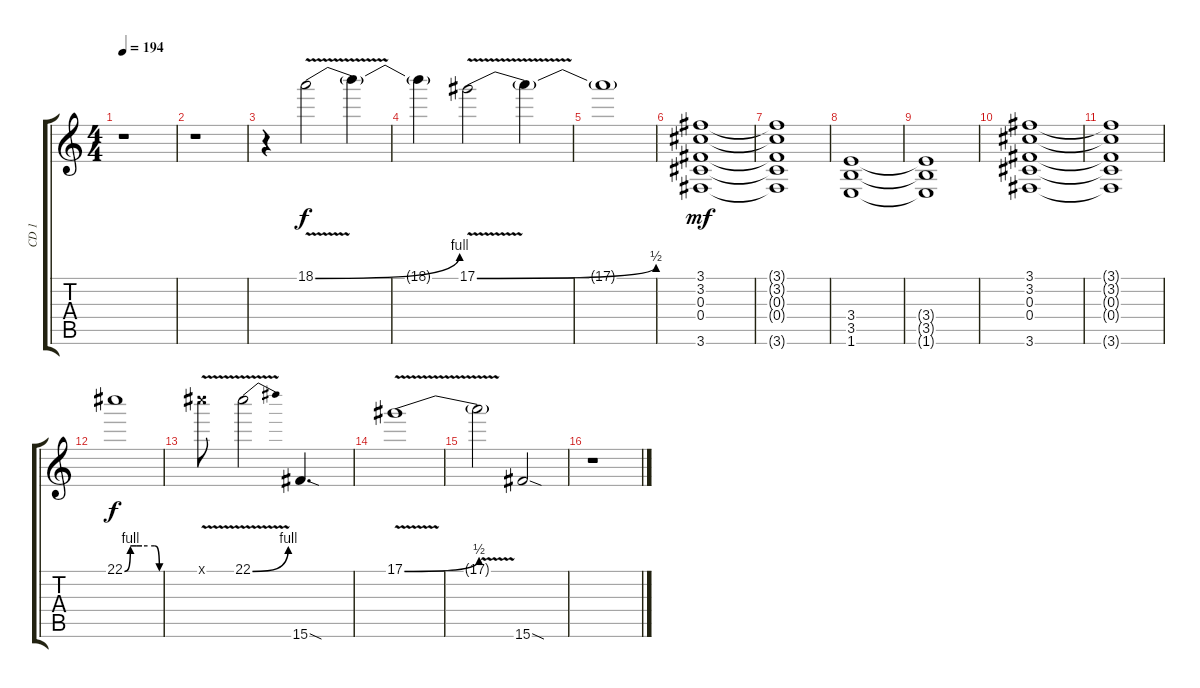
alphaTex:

\track ("CD 1" "CD 1") {instrument overdrivenguitar}
\staff {score tabs}
\tuning (Eb4 Bb3 Gb3 Db3 Ab2 Eb2) {hide}
\ts (4 4)
\tempo 194
\clef g2
\ks c
r.1{dy f} |
r.1 |
r.4 18.1{be (bend 0 0 60 4) v}.2 18.1{t}.4 |
18.1{t}.4 17.1{be (bend 0 0 60 2) v}.2 17.1{t}.4 |
17.1{t}.1 |
(3.1 3.2 0.3 0.4 3.6).1{dy mf} |
(3.1{t} 3.2{t} 0.3{t} 0.4{t} 3.6{t}).1 |
(3.4 3.5 1.6).1 |
(3.4{t} 3.5{t} 1.6{t}).1 |
(3.1 3.2 0.3 0.4 3.6).1 |
(3.1{t} 3.2{t} 0.3{t} 0.4{t} 3.6{t}).1 |
22.1{be (custom 0 0 10 4 20 4 30 4 52 4 60 0)}.1{dy f} |
22.1{v x}.8 22.1{be (bend 0 0 60 4) v}.2 15.6{sod}.4{d} |
17.1{be (bend 0 0 60 2) v}.1 |
17.1{v t}.2 15.6{sod}.2 |
r.1
